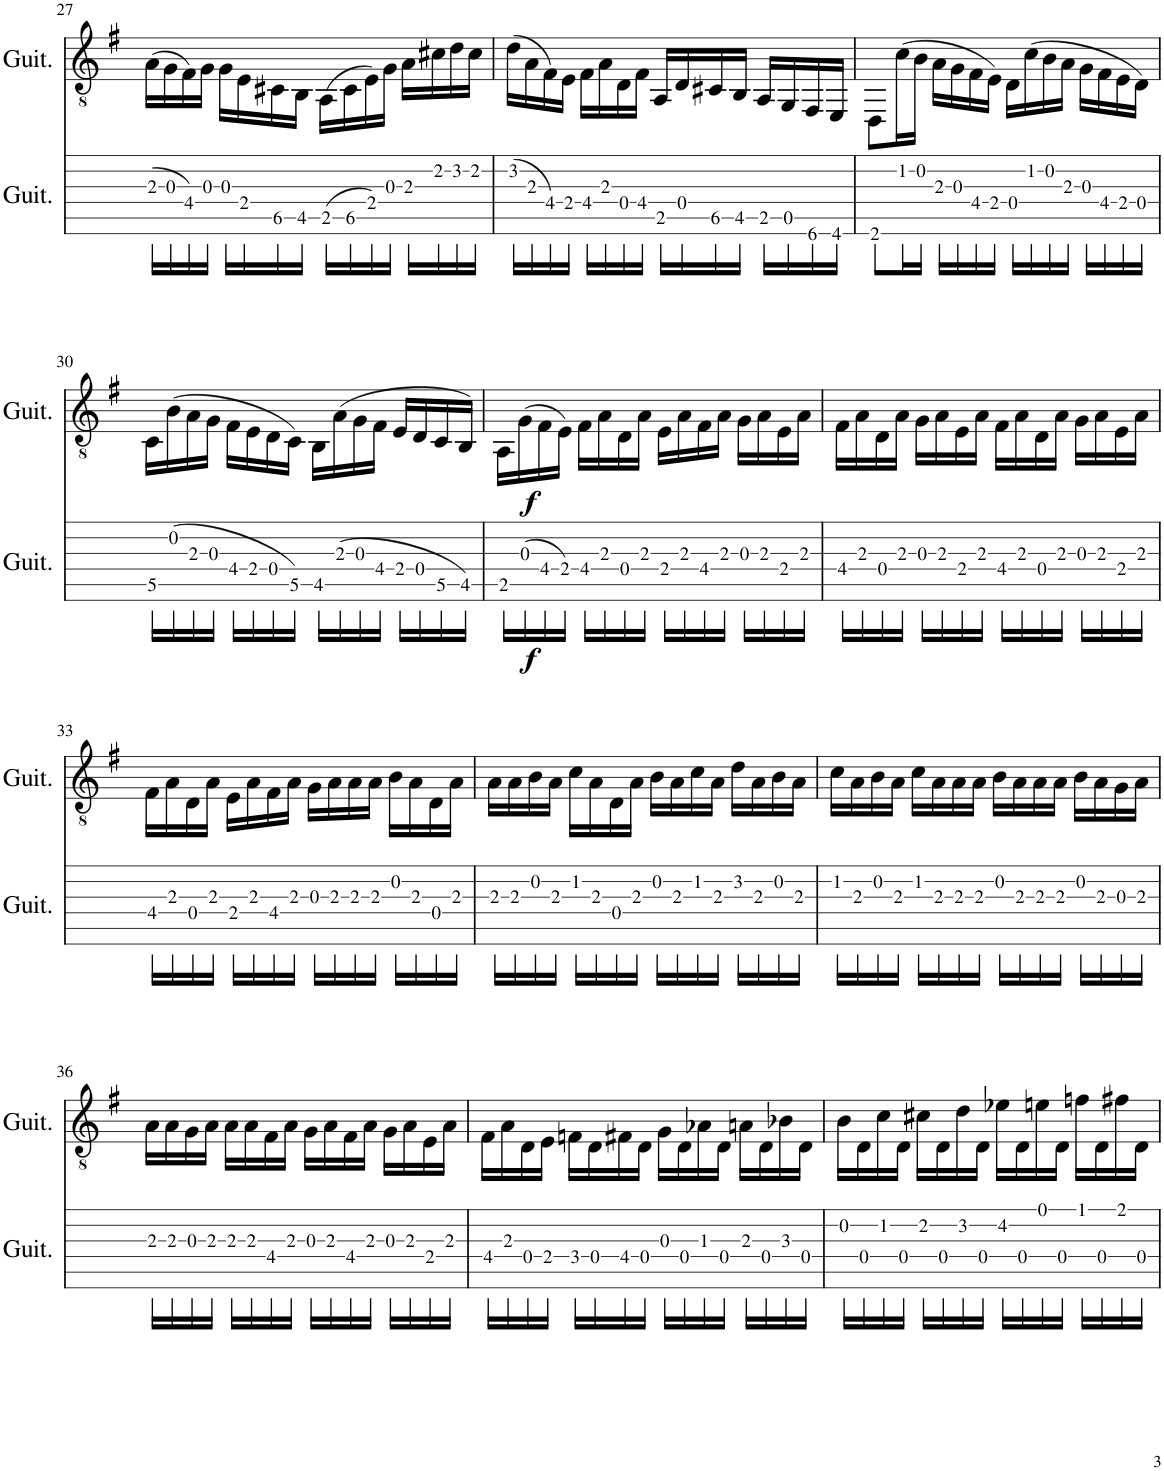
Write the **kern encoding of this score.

**kern	**dynam	**kern	**dynam
*part2	*part2	*part1	*part1
*staff2	*staff2	*staff1	*staff1
*I"Acoustic Guitar	*	*I"Classical Guitar	*
*I'Guit.	*	*I'Guit.	*
!!LO:PB:g=z
*	*	*clefGv2	*
*k[f#]	*	*k[f#]	*
*M4/4	*	*M4/4	*
=27	=27	=27	=27
(16A\LL	.	(16A\LL	.
16G\	.	16G\	.
16F#\)	.	16F#\)	.
16G\JJ	.	16G\JJ	.
16G\LL	.	16G\LL	.
16E\	.	16E\	.
16C#X\	.	16C#X\	.
16BB\JJ	.	16BB\JJ	.
(16AA\LL	.	(16AA\LL	.
16C#\	.	16C#\	.
16E\)	.	16E\)	.
16G\JJ	.	16G\JJ	.
16A\LL	.	16A\LL	.
16c#X\	.	16c#X\	.
16d\	.	16d\	.
16c#\JJ	.	16c#\JJ	.
=28	=28	=28	=28
(16d\LL	.	(16d\LL	.
16A\	.	16A\	.
16F#\)	.	16F#\)	.
16E\JJ	.	16E\JJ	.
16F#\LL	.	16F#\LL	.
16A\	.	16A\	.
16D\	.	16D\	.
16F#\JJ	.	16F#\JJ	.
16AA\LL	.	16AA/LL	.
16D\	.	16D/	.
16C#X\	.	16C#X/	.
16BB\JJ	.	16BB/JJ	.
16AA\LL	.	16AA/LL	.
16GG\	.	16GG/	.
16FF#\	.	16FF#/	.
16EE\JJ	.	16EE/JJ	.
=29	=29	=29	=29
8DD\L	.	8DD\L	.
16c\L	.	(16c\L	.
16B\JJ	.	16B\JJ	.
16A\LL	.	16A\LL	.
16G\	.	16G\	.
16F#\	.	16F#\	.
16E\JJ	.	16E\JJ)	.
16D\LL	.	16D\LL	.
16c\	.	(16c\	.
16B\	.	16B\	.
16A\JJ	.	16A\JJ	.
16G\LL	.	16G\LL	.
16F#\	.	16F#\	.
16E\	.	16E\	.
16D\JJ	.	16D\JJ)	.
!!LO:LB:g=z
=30	=30	=30	=30
16C\LL	.	16C\LL	.
(16B\	.	(16B\	.
16A\	.	16A\	.
16G\JJ	.	16G\JJ	.
16F#\LL	.	16F#\LL	.
16E\	.	16E\	.
16D\	.	16D\	.
16C\JJ)	.	16C\JJ)	.
16BB\LL	.	16BB\LL	.
(16A\	.	(16A\	.
16G\	.	16G\	.
16F#\JJ	.	16F#\JJ	.
16E\LL	.	16E/LL	.
16D\	.	16D/	.
16C\	.	16C/	.
16BB\JJ)	.	16BB/JJ)	.
=31	=31	=31	=31
16AA\LL	.	16AA\LL	.
!	!LO:DY:b	!	!LO:DY:b
(16G\	f	(16G\	f
16F#\	.	16F#\	.
16E\JJ)	.	16E\JJ)	.
16F#\LL	.	16F#\LL	.
16A\	.	16A\	.
16D\	.	16D\	.
16A\JJ	.	16A\JJ	.
16E\LL	.	16E\LL	.
16A\	.	16A\	.
16F#\	.	16F#\	.
16A\JJ	.	16A\JJ	.
16G\LL	.	16G\LL	.
16A\	.	16A\	.
16E\	.	16E\	.
16A\JJ	.	16A\JJ	.
=32	=32	=32	=32
16F#\LL	.	16F#\LL	.
16A\	.	16A\	.
16D\	.	16D\	.
16A\JJ	.	16A\JJ	.
16G\LL	.	16G\LL	.
16A\	.	16A\	.
16E\	.	16E\	.
16A\JJ	.	16A\JJ	.
16F#\LL	.	16F#\LL	.
16A\	.	16A\	.
16D\	.	16D\	.
16A\JJ	.	16A\JJ	.
16G\LL	.	16G\LL	.
16A\	.	16A\	.
16E\	.	16E\	.
16A\JJ	.	16A\JJ	.
!!LO:LB:g=z
=33	=33	=33	=33
16F#\LL	.	16F#\LL	.
16A\	.	16A\	.
16D\	.	16D\	.
16A\JJ	.	16A\JJ	.
16E\LL	.	16E\LL	.
16A\	.	16A\	.
16F#\	.	16F#\	.
16A\JJ	.	16A\JJ	.
16G\LL	.	16G\LL	.
16A\	.	16A\	.
16A\	.	16A\	.
16A\JJ	.	16A\JJ	.
16B\LL	.	16B\LL	.
16A\	.	16A\	.
16D\	.	16D\	.
16A\JJ	.	16A\JJ	.
=34	=34	=34	=34
16A\LL	.	16A\LL	.
16A\	.	16A\	.
16B\	.	16B\	.
16A\JJ	.	16A\JJ	.
16c\LL	.	16c\LL	.
16A\	.	16A\	.
16D\	.	16D\	.
16A\JJ	.	16A\JJ	.
16B\LL	.	16B\LL	.
16A\	.	16A\	.
16c\	.	16c\	.
16A\JJ	.	16A\JJ	.
16d\LL	.	16d\LL	.
16A\	.	16A\	.
16B\	.	16B\	.
16A\JJ	.	16A\JJ	.
=35	=35	=35	=35
16c\LL	.	16c\LL	.
16A\	.	16A\	.
16B\	.	16B\	.
16A\JJ	.	16A\JJ	.
16c\LL	.	16c\LL	.
16A\	.	16A\	.
16A\	.	16A\	.
16A\JJ	.	16A\JJ	.
16B\LL	.	16B\LL	.
16A\	.	16A\	.
16A\	.	16A\	.
16A\JJ	.	16A\JJ	.
16B\LL	.	16B\LL	.
16A\	.	16A\	.
16G\	.	16G\	.
16A\JJ	.	16A\JJ	.
!!LO:LB:g=z
=36	=36	=36	=36
16A\LL	.	16A\LL	.
16A\	.	16A\	.
16G\	.	16G\	.
16A\JJ	.	16A\JJ	.
16A\LL	.	16A\LL	.
16A\	.	16A\	.
16F#\	.	16F#\	.
16A\JJ	.	16A\JJ	.
16G\LL	.	16G\LL	.
16A\	.	16A\	.
16F#\	.	16F#\	.
16A\JJ	.	16A\JJ	.
16G\LL	.	16G\LL	.
16A\	.	16A\	.
16E\	.	16E\	.
16A\JJ	.	16A\JJ	.
=37	=37	=37	=37
16F#\LL	.	16F#\LL	.
16A\	.	16A\	.
16D\	.	16D\	.
16E\JJ	.	16E\JJ	.
16Fn\LL	.	16Fn\LL	.
16D\	.	16D\	.
16F#X\	.	16F#X\	.
16D\JJ	.	16D\JJ	.
16G\LL	.	16G\LL	.
16D\	.	16D\	.
16A-\	.	16A-X\	.
16D\JJ	.	16D\JJ	.
16A\LL	.	16An\LL	.
16D\	.	16D\	.
16A#\	.	16B-X\	.
16D\JJ	.	16D\JJ	.
=38	=38	=38	=38
16B\LL	.	16B\LL	.
16D\	.	16D\	.
16c\	.	16c\	.
16D\JJ	.	16D\JJ	.
16c#\LL	.	16c#X\LL	.
16D\	.	16D\	.
16d\	.	16d\	.
16D\JJ	.	16D\JJ	.
16e-\LL	.	16e-X\LL	.
16D\	.	16D\	.
16e\	.	16en\	.
16D\JJ	.	16D\JJ	.
16f\LL	.	16fn\LL	.
16D\	.	16D\	.
16f#\	.	16f#X\	.
16D\JJ	.	16D\JJ	.
=	=	=	=
*-	*-	*-	*-
